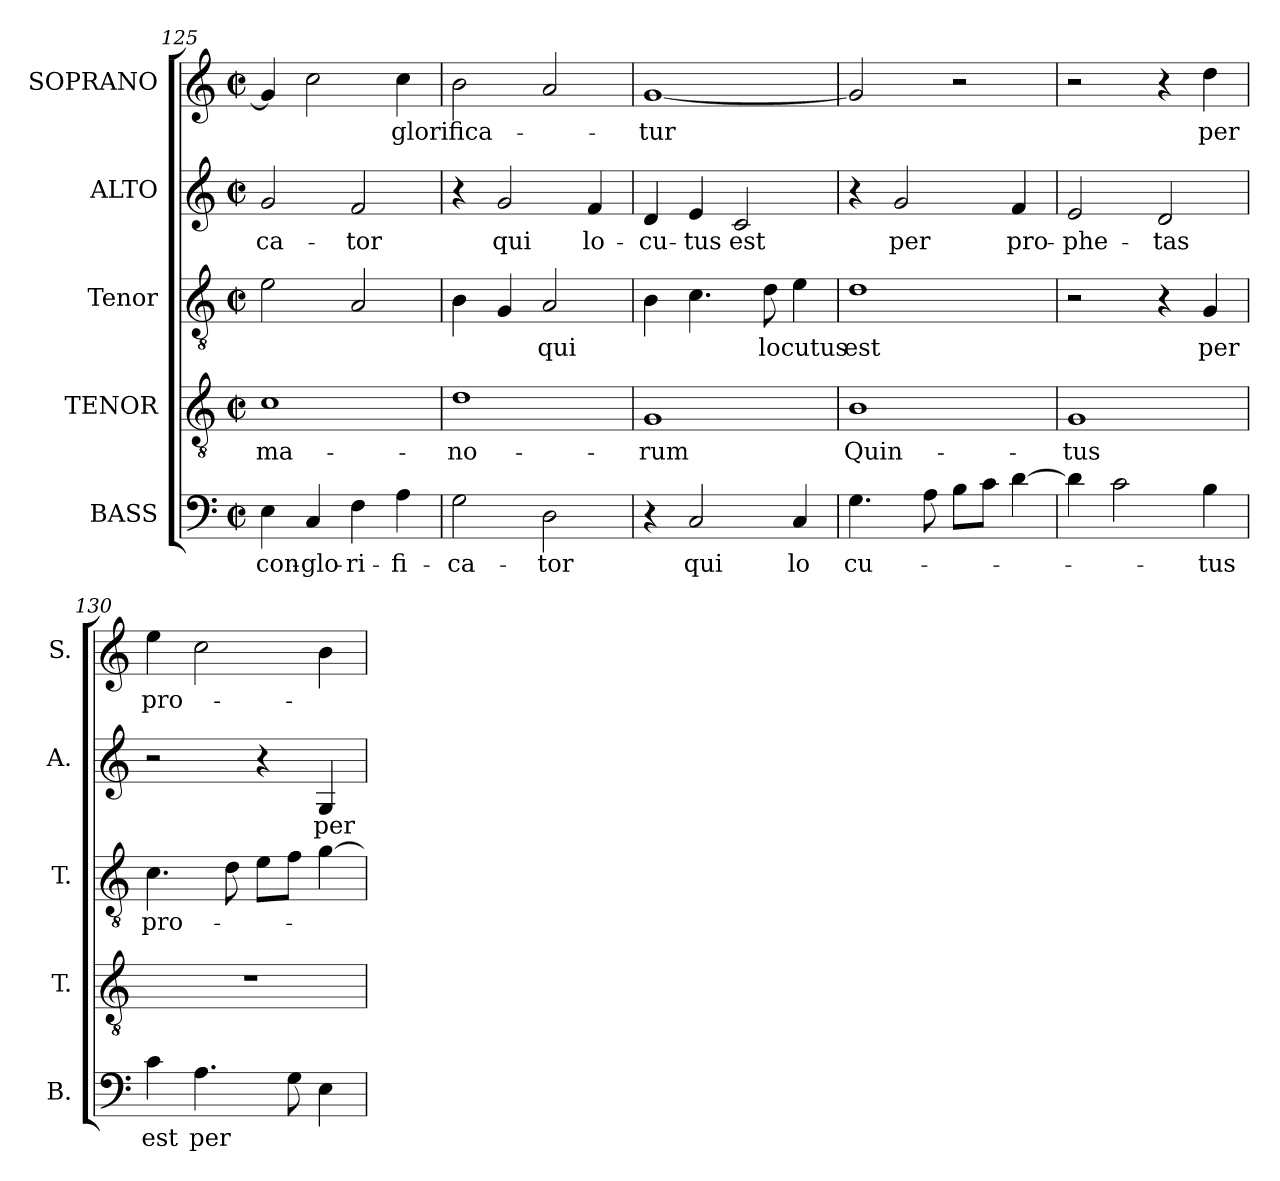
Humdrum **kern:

**kern	**text	**kern	**text	**kern	**text	**kern	**text	**kern	**text
*part5	*part5	*part4	*part4	*part3	*part3	*part2	*part2	*part1	*part1
*staff5	*staff5	*staff4	*staff4	*staff3	*staff3	*staff2	*staff2	*staff1	*staff1
*I"BASS	*	*I"TENOR	*	*I"Tenor	*	*I"ALTO	*	*I"SOPRANO	*
*I'B.	*	*I'T.	*	*I'T.	*	*I'A.	*	*I'S.	*
*clefF4	*	*clefGv2	*	*clefGv2	*	*clefG2	*	*clefG2	*
*	*	*ITrd7c12	*	*ITrd7c12	*	*	*	*	*
*k[]	*	*k[]	*	*k[]	*	*k[]	*	*k[]	*
*C:	*	*C:	*	*C:	*	*C:	*	*C:	*
*M2/2	*	*M2/2	*	*M2/2	*	*M2/2	*	*M2/2	*
*met(c|)	*	*met(c|)	*	*met(c|)	*	*met(c|)	*	*met(c|)	*
=125	=125	=125	=125	=125	=125	=125	=125	=125	=125
!	!LO:LY:b:color=#000000	!	!	!	!	!	!	!	!
!	!	!	!LO:LY:b:color=#000000	!	!	!	!	!	!
!	!	!	!	!	!	!	!LO:LY:b:color=#000000	!	!
4Ei\	con-	1Ci	-ma-	2Ei\	.	2gi/	-ca-	4gi/]	.
!	!LO:LY:b:color=#000000	!	!	!	!	!	!	!	!
4Ci/	-glo-	.	.	.	.	.	.	2cci\	.
!	!LO:LY:b:color=#000000	!	!	!	!	!	!	!	!
!	!	!	!	!	!	!	!LO:LY:b:color=#000000	!	!
4Fi\	-ri-	.	.	2AAi/	.	2fi/	-tor	.	.
!	!LO:LY:b:color=#000000	!	!	!	!	!	!	!	!
!	!	!	!	!	!	!	!	!	!LO:LY:b:color=#000000
4Ai\	-fi-	.	.	.	.	.	.	4cci\	glorifica-
=126	=126	=126	=126	=126	=126	=126	=126	=126	=126
!	!LO:LY:b:color=#000000	!	!	!	!	!	!	!	!
!	!	!	!LO:LY:b:color=#000000	!	!	!	!	!	!
2Gi\	-ca-	1Di	-no-	4BBi\	.	4r	.	2bi\	.
!	!	!	!	!	!	!	!LO:LY:b:color=#000000	!	!
.	.	.	.	4GGi/	.	2gi/	qui	.	.
!	!LO:LY:b:color=#000000	!	!	!	!	!	!	!	!
!	!	!	!	!	!LO:LY:b:color=#000000	!	!	!	!
2Di\	-tor	.	.	2AAi/	qui	.	.	2ai/	.
!	!	!	!	!	!	!	!LO:LY:b:color=#000000	!	!
.	.	.	.	.	.	4fi/	lo-	.	.
=127	=127	=127	=127	=127	=127	=127	=127	=127	=127
!	!	!	!LO:LY:b:color=#000000	!	!	!	!	!	!
!	!	!	!	!	!	!	!LO:LY:b:color=#000000	!	!
!	!	!	!	!	!	!	!	!	!LO:LY:b:color=#000000
4r	.	1GGi	-rum	4BBi\	.	4di/	-cu-	[1gi	-tur
!	!LO:LY:b:color=#000000	!	!	!	!	!	!	!	!
!	!	!	!	!	!	!	!LO:LY:b:color=#000000	!	!
2Ci/	qui	.	.	4.Ci\	.	4ei/	-tus	.	.
!	!	!	!	!	!	!	!LO:LY:b:color=#000000	!	!
.	.	.	.	.	.	2ci/	est	.	.
!	!	!	!	!	!LO:LY:b:color=#000000	!	!	!	!
.	.	.	.	8Di\	locutus	.	.	.	.
!	!LO:LY:b:color=#000000	!	!	!	!	!	!	!	!
4Ci/	lo	.	.	4Ei\	.	.	.	.	.
=128	=128	=128	=128	=128	=128	=128	=128	=128	=128
!	!LO:LY:b:color=#000000	!	!	!	!	!	!	!	!
!	!	!	!LO:LY:b:color=#000000	!	!	!	!	!	!
!	!	!	!	!	!LO:LY:b:color=#000000	!	!	!	!
4.Gi\	cu-	1BBi	Quin-	1Di	est	4r	.	2gi/]	.
!	!	!	!	!	!	!	!LO:LY:b:color=#000000	!	!
.	.	.	.	.	.	2gi/	per	.	.
8Ai\	.	.	.	.	.	.	.	.	.
8Bi\L	.	.	.	.	.	.	.	2r	.
8ci\J	.	.	.	.	.	.	.	.	.
!	!	!	!	!	!	!	!LO:LY:b:color=#000000	!	!
[4di\	.	.	.	.	.	4fi/	pro-	.	.
!!LO:PB:g=z
=129	=129	=129	=129	=129	=129	=129	=129	=129	=129
!	!	!	!LO:LY:b:color=#000000	!	!	!	!	!	!
!	!	!	!	!	!	!	!LO:LY:b:color=#000000	!	!
4di\]	.	1GGi	-tus	2r	.	2ei/	-phe-	2r	.
2ci\	.	.	.	.	.	.	.	.	.
!	!	!	!	!	!	!	!LO:LY:b:color=#000000	!	!
.	.	.	.	4r	.	2di/	-tas	4r	.
!	!LO:LY:b:color=#000000	!	!	!	!	!	!	!	!
!	!	!	!	!	!LO:LY:b:color=#000000	!	!	!	!
!	!	!	!	!	!	!	!	!	!LO:LY:b:color=#000000
4Bi\	-tus	.	.	4GGi/	per	.	.	4ddi\	per
=130	=130	=130	=130	=130	=130	=130	=130	=130	=130
!	!LO:LY:b:color=#000000	!	!	!	!	!	!	!	!
!	!	!	!	!	!LO:LY:b:color=#000000	!	!	!	!
!	!	!	!	!	!	!	!	!	!LO:LY:b:color=#000000
4ci\	est	1r	.	4.Ci\	pro-	2r	.	4eei\	pro-
!	!LO:LY:b:color=#000000	!	!	!	!	!	!	!	!
4.Ai\	per	.	.	.	.	.	.	2cci\	.
.	.	.	.	8Di\	.	.	.	.	.
.	.	.	.	8Ei\L	.	4r	.	.	.
8Gi\	.	.	.	8Fi\J	.	.	.	.	.
!	!	!	!	!	!	!	!LO:LY:b:color=#000000	!	!
4Ei\	.	.	.	[4Gi\	.	4Gi/	per	4bi\	.
=	=	=	=	=	=	=	=	=	=
*-	*-	*-	*-	*-	*-	*-	*-	*-	*-
